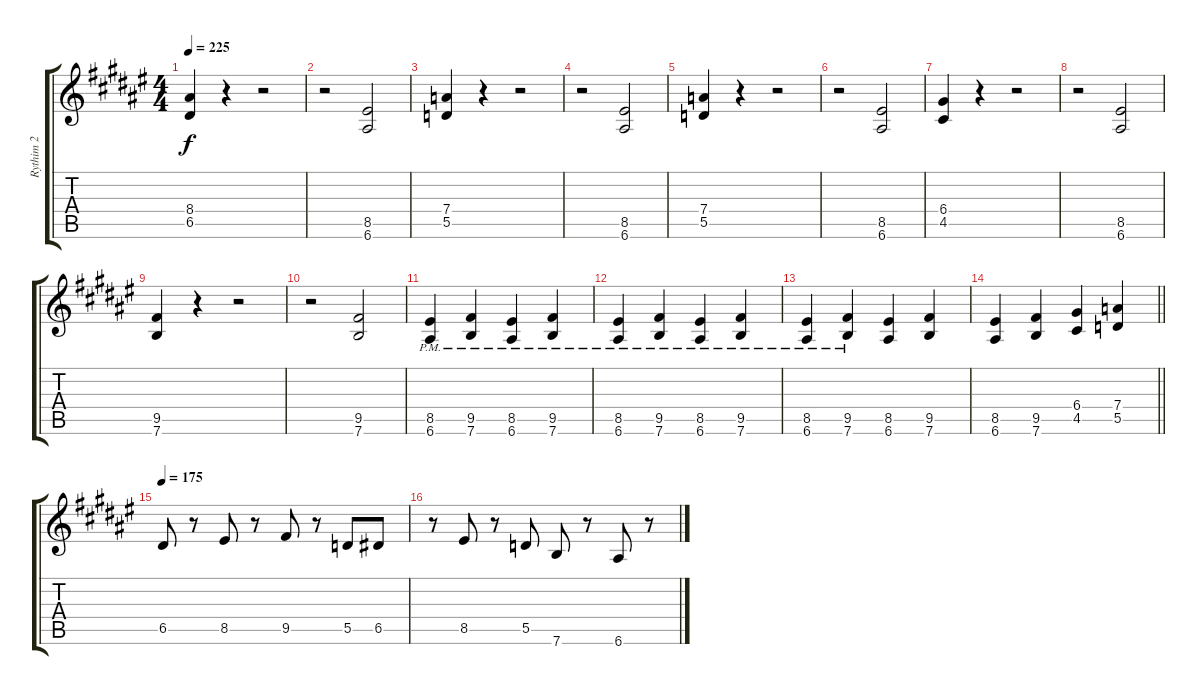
\track ("Rythim 2" "Rythim 2") {instrument distortionguitar}
\staff {score tabs}
\tuning (E4 B3 G3 D3 A2 E2) {hide}
\ts (4 4)
\tempo 225
\clef g2
\ks f#
(8.4 6.5).4{dy f} r.4 r.2 |
r.2 (8.5 6.6).2 |
(7.4 5.5).4 r.4 r.2 |
r.2 (8.5 6.6).2 |
(7.4 5.5).4 r.4 r.2 |
r.2 (8.5 6.6).2 |
(6.4 4.5).4 r.4 r.2 |
r.2 (8.5 6.6).2 |
(9.5 7.6).4 r.4 r.2 |
r.2 (9.5 7.6).2 |
(8.5 6.6{pm}).4 (9.5 7.6{pm}).4 (8.5 6.6{pm}).4 (9.5 7.6{pm}).4 |
(8.5 6.6{pm}).4 (9.5 7.6{pm}).4 (8.5 6.6{pm}).4 (9.5 7.6{pm}).4 |
(8.5 6.6{pm}).4 (9.5 7.6{pm}).4 (8.5 6.6).4 (9.5 7.6).4 |
\barLineRight lightlight
(8.5 6.6).4 (9.5 7.6).4 (6.4 4.5).4 (7.4 5.5).4 |
\tempo 175
6.5.8 r.8 8.5.8 r.8 9.5.8 r.8 5.5.8 6.5.8 |
r.8 8.5.8 r.8 5.5.8 7.6.8 r.8 6.6.8 r.8
